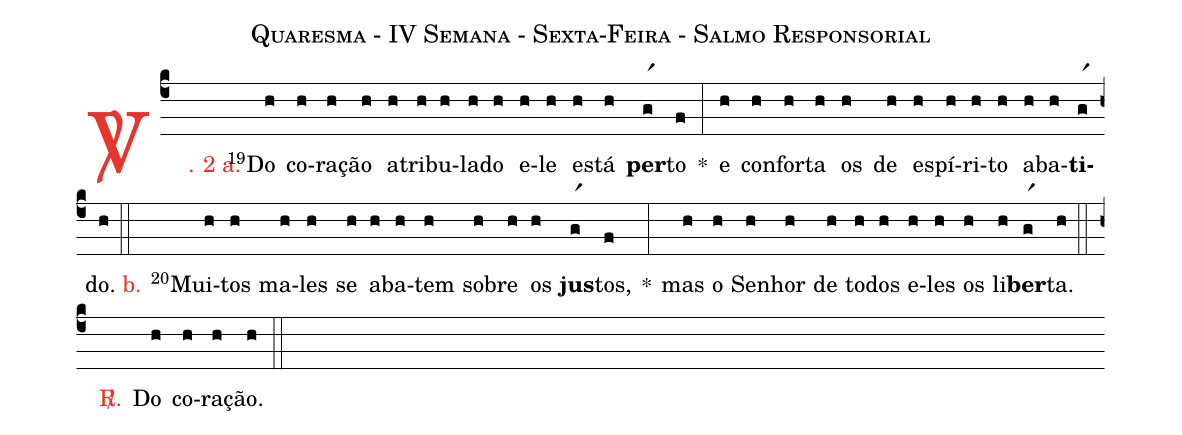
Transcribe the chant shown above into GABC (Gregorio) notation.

name: Quaresma - IV Semana - Sexta-Feira - Salmo Responsorial;
%%
(c4)

<c><sp>V/</sp>. 2 a.</c>() <v>\VSup{19}</v>Do(h) co(h)ra(h)ção(h) a(h)tri(h)bu(h)la(h)do(h) e(h)le(h) es(h)tá(h) <b>per</b>(gr1)to(f) *(:)
e(h) con(h)for(h)ta(h) os(h) de(h) es(h)pí(h)ri(h)to(h) a(h)ba(h)<b>ti</b>(gr1)do.(h)

(::)

<nlba><c>b.</c>() <v>\VSup{20}</v>Mui</nlba>(h)tos(h) ma(h)les(h) se(h) a(h)ba(h)tem(h) so(h)bre(h) os(h) <b>jus</b>(gr1)tos,(f) *(:)
mas(h) o(h) Se(h)nhor(h) de(h) to(h)dos(h) e(h)les(h) os(h) li(h)<b>ber</b>(gr1)ta.(h)

(::)

<nlba><c><sp>R/</sp>.</c>() Do</nlba>(h) co(h)ra(h)ção.(h)

(::)
